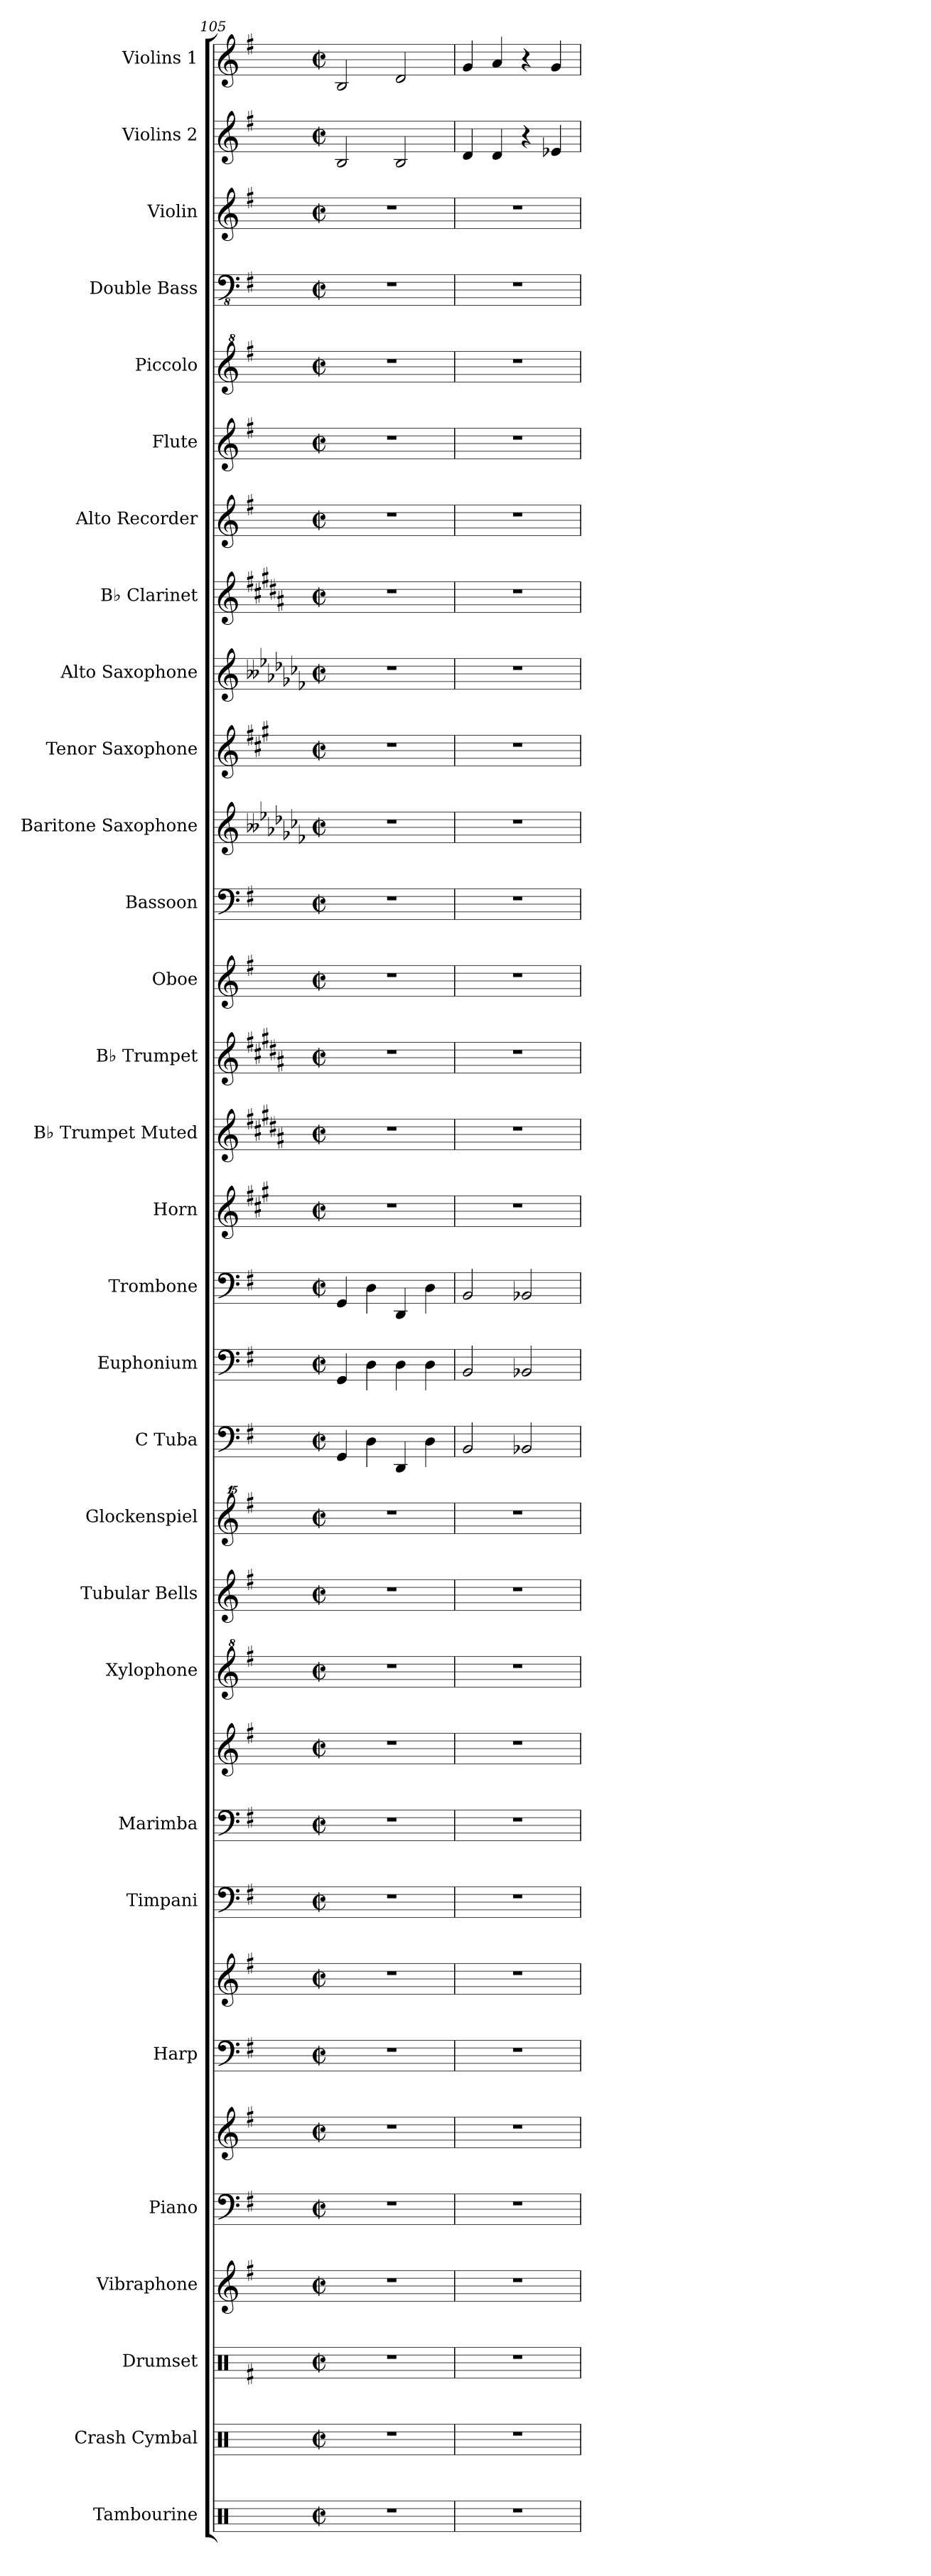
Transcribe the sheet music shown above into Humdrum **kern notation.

**kern	**kern	**kern	**kern	**kern	**kern	**kern	**kern	**kern	**kern	**kern	**kern	**kern	**kern	**kern	**kern	**kern	**kern	**kern	**kern	**kern	**kern	**kern	**kern	**kern	**kern	**kern	**kern	**kern	**kern	**kern	**kern	**kern
*part30	*part29	*part28	*part27	*part26	*part26	*part25	*part25	*part24	*part23	*part23	*part22	*part21	*part20	*part19	*part18	*part17	*part16	*part15	*part14	*part13	*part12	*part11	*part10	*part9	*part8	*part7	*part6	*part5	*part4	*part3	*part2	*part1
*staff33	*staff32	*staff31	*staff30	*staff29	*staff28	*staff27	*staff26	*staff25	*staff24	*staff23	*staff22	*staff21	*staff20	*staff19	*staff18	*staff17	*staff16	*staff15	*staff14	*staff13	*staff12	*staff11	*staff10	*staff9	*staff8	*staff7	*staff6	*staff5	*staff4	*staff3	*staff2	*staff1
*I"Tambourine	*I"Crash Cymbal	*I"Drumset	*I"Vibraphone	*I"Piano	*	*I"Harp	*	*I"Timpani	*I"Marimba	*	*I"Xylophone	*I"Tubular Bells	*I"Glockenspiel	*I"C Tuba	*I"Euphonium	*I"Trombone	*I"Horn	*I"B♭ Trumpet Muted	*I"B♭ Trumpet	*I"Oboe	*I"Bassoon	*I"Baritone Saxophone	*I"Tenor Saxophone	*I"Alto Saxophone	*I"B♭ Clarinet	*I"Alto Recorder	*I"Flute	*I"Piccolo	*I"Double Bass	*I"Violin	*I"Violins 2	*I"Violins 1
*I'Tamb.	*I'Cr. Cym.	*I'Drs.	*I'Vib.	*I'Pno.	*	*I'Hrp.	*	*I'Timp.	*I'Mrm.	*	*I'Xyl.	*I'Tu. Be.	*I'Glk.	*I'C Tu.	*I'Eu.	*I'Trb.	*I'Hn.	*I'B♭ Tpt. Mut	*I'B♭ Tpt.	*I'Ob.	*I'Bsn.	*I'Bar. Sax.	*I'T. Sax.	*I'A. Sax.	*I'B♭ Cl.	*I'A. Rec.	*I'Fl.	*I'Picc.	*	*I'Vln.	*I'Vlns. 2	*I'Vlns. 1
*clefX	*clefX	*clefX	*clefG2	*clefF4	*clefG2	*clefF4	*clefG2	*clefF4	*clefF4	*clefG2	*clefG^2	*clefG2	*clefG^^2	*clefF4	*clefF4	*clefF4	*clefG2	*clefG2	*clefG2	*clefG2	*clefF4	*clefG2	*clefG2	*clefG2	*clefG2	*clefG2	*clefG2	*clefG^2	*clefFv4	*clefG2	*clefG2	*clefG2
*	*	*	*	*	*	*	*	*	*	*	*	*	*	*	*	*	*ITrd4c7	*ITrd1c2	*ITrd1c2	*	*	*ITrd12c21	*ITrd8c14	*ITrd5c9	*ITrd1c2	*	*	*ITrd-7c-12	*ITrd7c12	*	*	*
*k[]	*k[]	*k[f#]	*k[f#]	*k[f#]	*k[f#]	*k[f#]	*k[f#]	*k[f#]	*k[f#]	*k[f#]	*k[f#]	*k[f#]	*k[f#]	*k[f#]	*k[f#]	*k[f#]	*k[f#c#]	*k[f#c#g#]	*k[f#c#g#]	*k[f#]	*k[f#]	*k[b--e-a-d-g-c-f-]	*k[f#c#g#]	*k[b--e-a-d-g-c-f-]	*k[f#c#g#]	*k[f#]	*k[f#]	*k[f#]	*k[f#]	*k[f#]	*k[f#]	*k[f#]
*C:	*C:	*G:	*G:	*G:	*G:	*G:	*G:	*G:	*G:	*G:	*G:	*G:	*G:	*G:	*G:	*G:	*D:	*A:	*A:	*G:	*G:	*F-:	*A:	*F-:	*A:	*G:	*G:	*G:	*G:	*G:	*G:	*G:
*M2/2	*M2/2	*M2/2	*M2/2	*M2/2	*M2/2	*M2/2	*M2/2	*M2/2	*M2/2	*M2/2	*M2/2	*M2/2	*M2/2	*M2/2	*M2/2	*M2/2	*M2/2	*M2/2	*M2/2	*M2/2	*M2/2	*M2/2	*M2/2	*M2/2	*M2/2	*M2/2	*M2/2	*M2/2	*M2/2	*M2/2	*M2/2	*M2/2
*met(c|)	*met(c|)	*met(c|)	*met(c|)	*met(c|)	*met(c|)	*met(c|)	*met(c|)	*met(c|)	*met(c|)	*met(c|)	*met(c|)	*met(c|)	*met(c|)	*met(c|)	*met(c|)	*met(c|)	*met(c|)	*met(c|)	*met(c|)	*met(c|)	*met(c|)	*met(c|)	*met(c|)	*met(c|)	*met(c|)	*met(c|)	*met(c|)	*met(c|)	*met(c|)	*met(c|)	*met(c|)	*met(c|)
=105	=105	=105	=105	=105	=105	=105	=105	=105	=105	=105	=105	=105	=105	=105	=105	=105	=105	=105	=105	=105	=105	=105	=105	=105	=105	=105	=105	=105	=105	=105	=105	=105
1r	1r	1r	1r	1r	1r	1r	1r	1r	1r	1r	1r	1r	1r	4GG/	4GG/	4GG/	1r	1r	1r	1r	1r	1r	1r	1r	1r	1r	1r	1r	1r	1r	2B/	2B/
.	.	.	.	.	.	.	.	.	.	.	.	.	.	4D\	4D\	4D\	.	.	.	.	.	.	.	.	.	.	.	.	.	.	.	.
.	.	.	.	.	.	.	.	.	.	.	.	.	.	4DD/	4D\	4DD/	.	.	.	.	.	.	.	.	.	.	.	.	.	.	2B/	2d/
.	.	.	.	.	.	.	.	.	.	.	.	.	.	4D\	4D\	4D\	.	.	.	.	.	.	.	.	.	.	.	.	.	.	.	.
=106	=106	=106	=106	=106	=106	=106	=106	=106	=106	=106	=106	=106	=106	=106	=106	=106	=106	=106	=106	=106	=106	=106	=106	=106	=106	=106	=106	=106	=106	=106	=106	=106
1r	1r	1r	1r	1r	1r	1r	1r	1r	1r	1r	1r	1r	1r	2BB/	2BB/	2BB/	1r	1r	1r	1r	1r	1r	1r	1r	1r	1r	1r	1r	1r	1r	4d/	4g/
.	.	.	.	.	.	.	.	.	.	.	.	.	.	.	.	.	.	.	.	.	.	.	.	.	.	.	.	.	.	.	4d/	4a/
.	.	.	.	.	.	.	.	.	.	.	.	.	.	2BB-X/	2BB-X/	2BB-X/	.	.	.	.	.	.	.	.	.	.	.	.	.	.	4r	4r
.	.	.	.	.	.	.	.	.	.	.	.	.	.	.	.	.	.	.	.	.	.	.	.	.	.	.	.	.	.	.	4e-X/	4g/
=	=	=	=	=	=	=	=	=	=	=	=	=	=	=	=	=	=	=	=	=	=	=	=	=	=	=	=	=	=	=	=	=
*-	*-	*-	*-	*-	*-	*-	*-	*-	*-	*-	*-	*-	*-	*-	*-	*-	*-	*-	*-	*-	*-	*-	*-	*-	*-	*-	*-	*-	*-	*-	*-	*-
